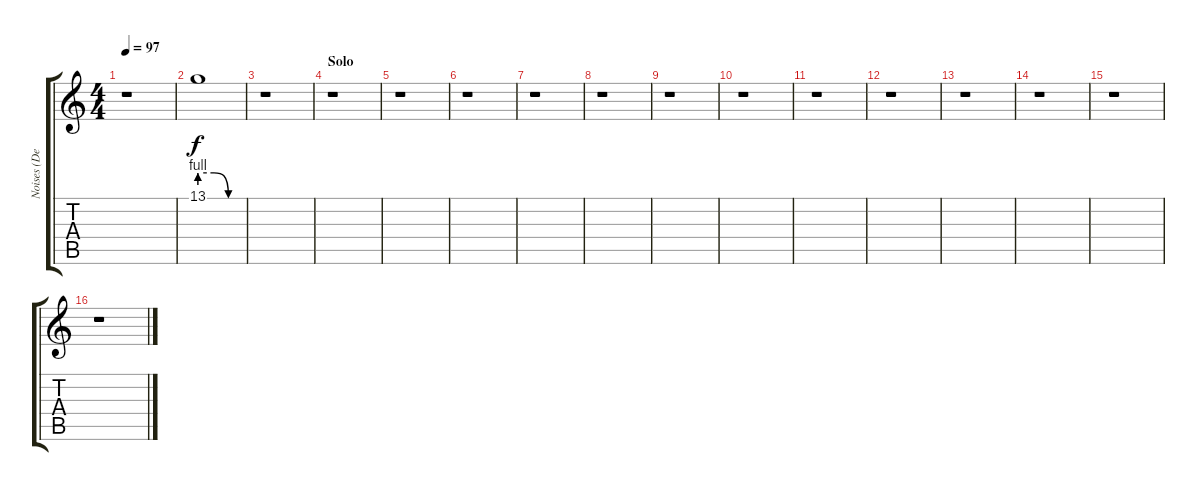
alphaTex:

\track ("Noises (Delay)" "Noises (De") {instrument pad5bowed}
\staff {score tabs}
\tuning (E4 B3 G3 D3 A2 E2) {hide}
\ts (4 4)
\tempo 97
\clef g2
\ks c
r.1{dy f} |
13.1{be (custom 0 4 20 4 40 0 60 0)}.1 |
r.1 |
\section ("" "Solo")
r.1 |
r.1 |
r.1 |
r.1 |
r.1 |
r.1 |
r.1 |
r.1 |
r.1 |
r.1 |
r.1 |
r.1 |
r.1
